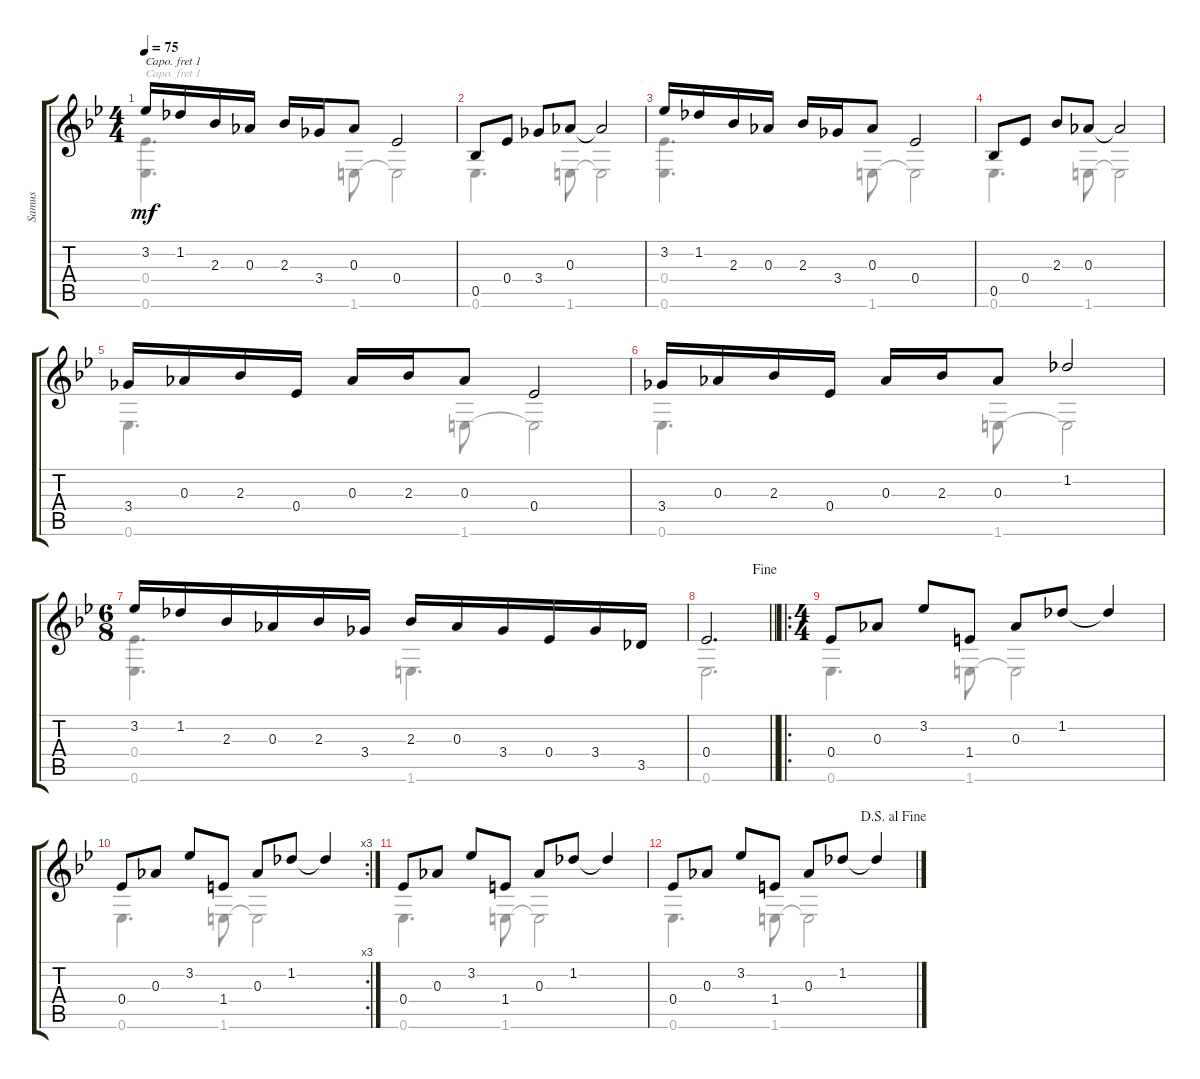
\track ("Samus" "Samus") {instrument acousticguitarnylon}
\staff {score tabs}
\capo 1
\tuning (E4 B3 G3 D3 A2 D2) {hide}
\voice
\ts (4 4)
\tempo 75
\clef g2
\ks bb
3.2.16{dy mf} 1.2.16 2.3.16 0.3.16 2.3.16 3.4.16 0.3.8 0.4.2 |
0.5.8 0.4.8 3.4.8 0.3.8 0.3{t}.2 |
3.2.16 1.2.16 2.3.16 0.3.16 2.3.16 3.4.16 0.3.8 0.4.2 |
0.5.8 0.4.8 2.3.8 0.3.8 0.3{t}.2 |
3.4.16 0.3.16 2.3.16 0.4.16 0.3.16 2.3.16 0.3.8 0.4.2 |
3.4.16 0.3.16 2.3.16 0.4.16 0.3.16 2.3.16 0.3.8 1.2.2 |
\ts (6 8)
3.2.16 1.2.16 2.3.16 0.3.16 2.3.16 3.4.16 2.3.16 0.3.16 3.4.16 0.4.16 3.4.16 3.5.16 |
\jump fine
\barLineRight lightlight
0.4.2{d} |
\ro
\ts (4 4)
0.4.8 0.3.8 3.2.8 1.4.8 0.3.8 1.2.8 1.2{t}.4 |
\rc 3
0.4.8 0.3.8 3.2.8 1.4.8 0.3.8 1.2.8 1.2{t}.4 |
0.4.8 0.3.8 3.2.8 1.4.8 0.3.8 1.2.8 1.2{t}.4 |
\jump dalsegnoalfine
0.4.8 0.3.8 3.2.8 1.4.8 0.3.8 1.2.8 1.2{t}.4
\voice
\clef g2
\ottava regular
\simile none
\ks bb
(0.4 0.6).4{d dy mf} 1.6.8 1.6{t}.2 |
0.6.4{d} 1.6.8 1.6{t}.2 |
(0.4 0.6).4{d} 1.6.8 1.6{t}.2 |
0.6.4{d} 1.6.8 1.6{t}.2 |
0.6.4{d} 1.6.8 1.6{t}.2 |
0.6.4{d} 1.6.8 1.6{t}.2 |
(0.4 0.6).4{d} 1.6.4{d} |
\barLineRight lightlight
0.6.2{d} |
0.6.4{d} 1.6.8 1.6{t}.2 |
0.6.4{d} 1.6.8 1.6{t}.2 |
0.6.4{d} 1.6.8 1.6{t}.2 |
0.6.4{d} 1.6.8 1.6{t}.2
